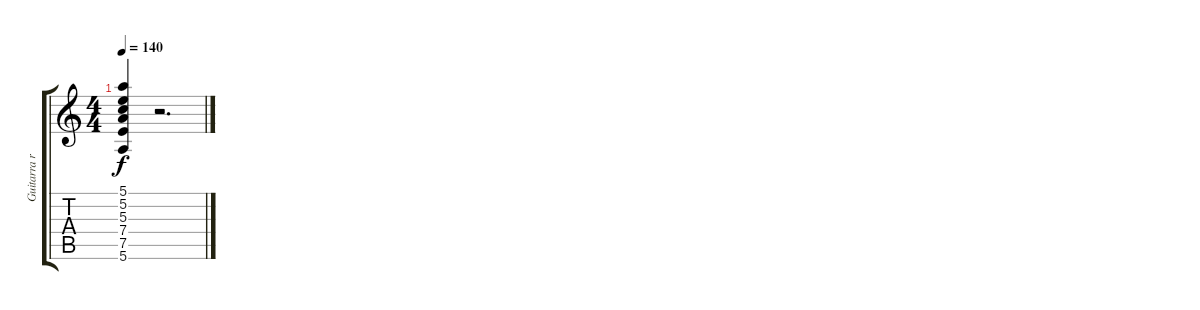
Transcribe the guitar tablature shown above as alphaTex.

\track ("Guitarra ritmica" "Guitarra r") {instrument electricguitarclean}
\staff {score tabs}
\tuning (E4 B3 G3 D3 A2 E2) {hide}
\ts (4 4)
\tempo 140
\clef g2
\ks c
(5.1 5.2 5.3 7.4 7.5 5.6).4{dy f} r.2{d}
